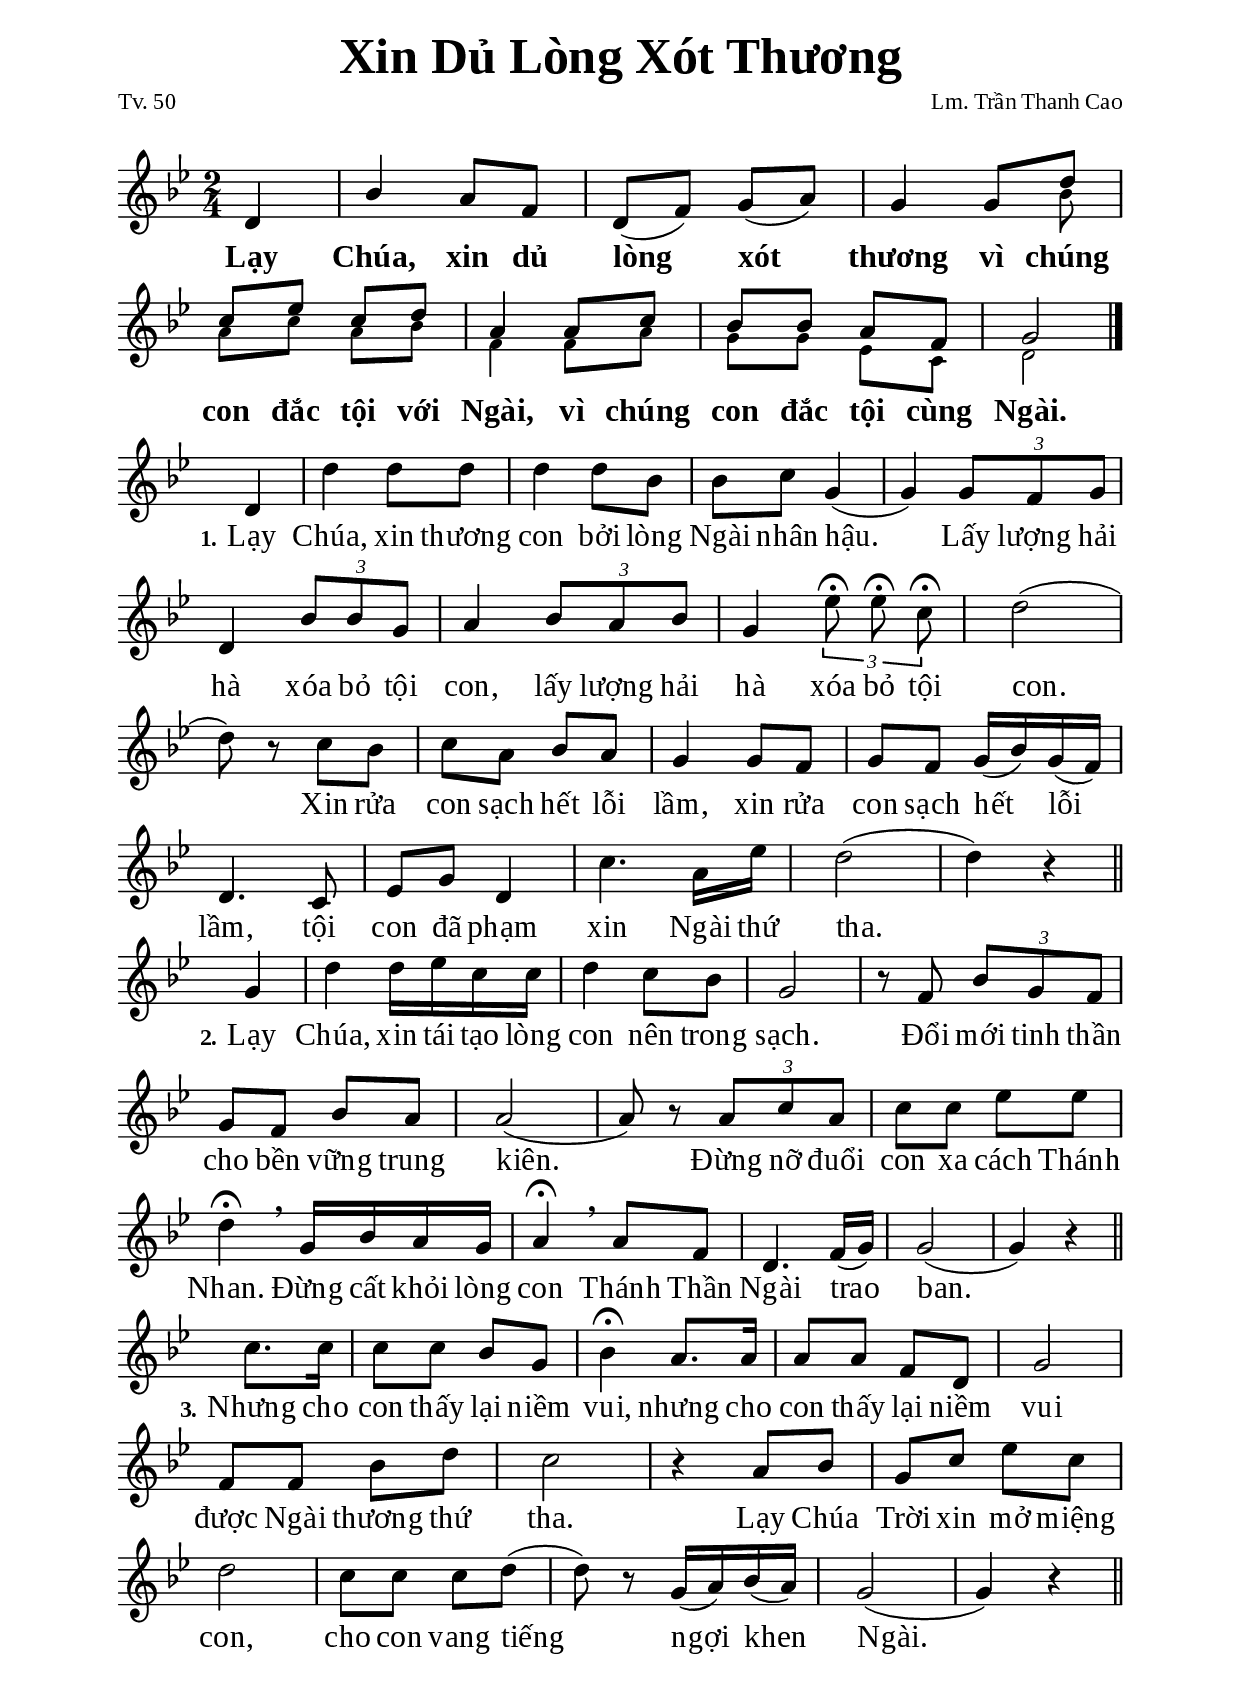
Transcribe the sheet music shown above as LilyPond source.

% Cài đặt chung
\version "2.20.0"
\include "english.ly"

\header {
  title = \markup { \fontsize #3 "Xin Dủ Lòng Xót Thương" }
  poet = "Tv. 50"
  composer = "Lm. Trần Thanh Cao"
  arranger = " "
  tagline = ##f
}

\paper {
  #(set-paper-size "a4")
  top-margin = 10\mm
  bottom-margin = 10\mm
  left-margin = 20\mm
  right-margin = 20\mm
  indent = #0
  #(define fonts
    (make-pango-font-tree
      "Liberation Serif"
      "Liberation Serif"
      "Liberation Serif"
      (/ 20 20)))
  page-count = #1
}

% Nhạc điệp khúc
nhacDiepKhucSop = \relative c' {
  \partial 4 d4 |
  bf' a8 f |
  d _(f) g _(a) |
  g4 g8 d' |
  c ef c d |
  a4 a8 c |
  bf bf a f |
  g2 \bar "|."
}

nhacDiepKhucBas = \relative c'' {
  \skip 4
  \skip 2
  \skip 2
  \skip 4. bf8 |
  a c a bf |
  f4 f8 a |
  g g ef c |
  d2
}

% Nhạc phiên khúc
nhacPhienKhucMot = \relative c' {
  \partial 4 d4 |
  d' d8 d |
  d4 d8 bf |
  bf c g4 ( |
  g) \tuplet 3/2 { g8 f g } |
  d4 \tuplet 3/2 { bf'8 bf g } |
  a4 \tuplet 3/2 { bf8 a bf } |
  \autoBeamOff
  g4 \tuplet 3/2 { ef'8 \fermata ef \fermata c \fermata } |
  \autoBeamOn
  d2 ( |
  d8) r c bf |
  c a bf a |
  g4 g8 f |
  g f g16 (bf) g (f) |
  d4. c8 |
  ef g d4 |
  c'4. a16 ef' |
  d2 ( |
  d4) r \bar "||"
}

nhacPhienKhucHai = \relative c'' {
  \partial 4 g4 |
  d' d16 ef c c |
  d4 c8 bf |
  g2 |
  r8 f \tuplet 3/2 { bf8 g f } |
  g f bf a |
  a2 ( |
  a8) r \tuplet 3/2 { a8 c a } |
  c8 c ef ef |
  d4 \fermata \breathe g,16 bf a g |
  a4 \fermata \breathe a8 f |
  d4. f16 (g) |
  g2 ( |
  g4) r \bar "||"
}

nhacPhienKhucBa = \relative c'' {
  \partial 4 c8. c16 |
  c8 c bf g |
  bf4 \fermata a8. a16 |
  a8 a f d |
  g2 |
  f8 f bf d |
  c2 |
  r4 a8 bf |
  g c ef c |
  d2 |
  c8 c c d ( |
  d) r g,16 (a) bf (a) |
  g2 ( |
  g4) r \bar "||"
}

% Lời điệp khúc
loiDiepKhuc = \lyricmode {
  Lạy Chúa, xin dủ lòng xót thương
  vì chúng con đắc tội với Ngài,
  vì chúng con đắc tội cùng Ngài.
}

% Lời phiên khúc
loiPhienKhucMot = \lyricmode {
  \set stanza = #"1."
  Lạy Chúa, xin thương con bởi lòng Ngài nhân hậu.
  Lấy lượng hải hà xóa bỏ tội con,
  lấy lượng hải hà xóa bỏ tội con.
  Xin rửa con sạch hết lỗi lầm,
  xin rửa con sạch hết lỗi lầm,
  tội con đã phạm xin Ngài thứ tha.
}

loiPhienKhucHai = \lyricmode {
  \set stanza = #"2."
  Lạy Chúa, xin tái tạo lòng con nên trong sạch.
  Đổi mới tinh thần cho bền vững trung kiên.
  Đừng nỡ đuổi con xa cách Thánh Nhan.
  Đừng cất khỏi lòng con Thánh Thần Ngài trao ban.
}

loiPhienKhucBa = \lyricmode {
  \set stanza = #"3."
  Nhưng cho con thấy lại niềm vui,
  nhưng cho con thấy lại niềm vui
  được Ngài thương thứ tha.
  Lạy Chúa Trời xin mở miệng con,
  cho con vang tiếng ngợi khen Ngài.
}


% Dàn trang
\score {
  \new ChoirStaff <<
    \new Staff = diepKhuc \with {
        \consists "Merge_rests_engraver"
        \magnifyStaff #(magstep +1)
      }
      <<
      \new Voice = beSop {
        \voiceOne \key bf \major \time 2/4 \nhacDiepKhucSop
      }
      \new Voice = beBas {
        \override NoteHead.font-size = #-2
        \voiceTwo \key bf \major \time 2/4 \nhacDiepKhucBas
      }
    >>
    \new Lyrics \lyricsto beSop \loiDiepKhuc
  >>
  \layout {
    \override Lyrics.LyricText.font-series = #'bold
    \override Lyrics.LyricText.font-size = #+3
    \override Lyrics.LyricSpace.minimum-distance = #2.0
    \override Score.BarNumber.break-visibility = ##(#f #f #f)
    \override Score.SpacingSpanner.uniform-stretching = ##t
  }
}

\score {
  \new ChoirStaff <<
    \new Staff = phienKhuc \with {
        \magnifyStaff #(magstep +1)
      }
      <<
      \new Voice = beSop {
        \key bf \major \time 2/4 \nhacPhienKhucMot
      }
    >>
    \new Lyrics \lyricsto beSop \loiPhienKhucMot
  >>
  \layout {
    \override Staff.TimeSignature.transparent = ##t
    \override Lyrics.LyricText.font-size = #+3
    \override Lyrics.LyricSpace.minimum-distance = #0.5
    \override Score.BarNumber.break-visibility = ##(#f #f #f)
    \override Score.SpacingSpanner.uniform-stretching = ##t
  }
}

\score {
  \new ChoirStaff <<
    \new Staff = phienKhuc \with {
        \magnifyStaff #(magstep +1)
      }
      <<
      \new Voice = beSop {
        \key bf \major \time 2/4 \nhacPhienKhucHai
      }
    >>
    \new Lyrics \lyricsto beSop \loiPhienKhucHai
  >>
  \layout {
    \override Staff.TimeSignature.transparent = ##t
    \override Lyrics.LyricText.font-size = #+3
    \override Lyrics.LyricSpace.minimum-distance = #0.5
    \override Score.BarNumber.break-visibility = ##(#f #f #f)
    \override Score.SpacingSpanner.uniform-stretching = ##t
  }
}

\score {
  \new ChoirStaff <<
    \new Staff = phienKhuc \with {
        \magnifyStaff #(magstep +1)
      }
      <<
      \new Voice = beSop {
        \key bf \major \time 2/4 \nhacPhienKhucBa
      }
    >>
    \new Lyrics \lyricsto beSop \loiPhienKhucBa
  >>
  \layout {
    \override Staff.TimeSignature.transparent = ##t
    \override Lyrics.LyricText.font-size = #+3
    \override Lyrics.LyricSpace.minimum-distance = #0.5
    \override Score.BarNumber.break-visibility = ##(#f #f #f)
    \override Score.SpacingSpanner.uniform-stretching = ##t
  }
}
